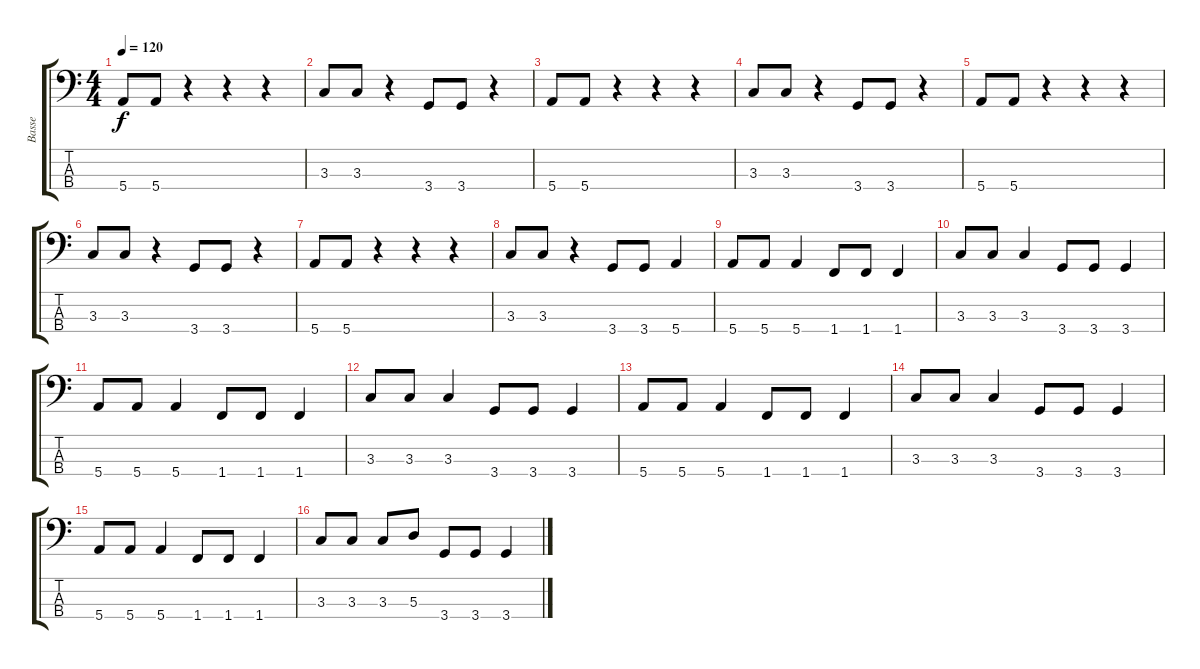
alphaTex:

\track ("Basse" "Basse") {instrument electricbassfinger}
\staff {score tabs}
\tuning (G2 D2 A1 E1) {hide}
\ts (4 4)
\tempo 120
\clef f4
\ks c
5.4.8{dy f} 5.4.8 r.4 r.4 r.4 |
3.3.8 3.3.8 r.4 3.4.8 3.4.8 r.4 |
5.4.8 5.4.8 r.4 r.4 r.4 |
3.3.8 3.3.8 r.4 3.4.8 3.4.8 r.4 |
5.4.8 5.4.8 r.4 r.4 r.4 |
3.3.8 3.3.8 r.4 3.4.8 3.4.8 r.4 |
5.4.8 5.4.8 r.4 r.4 r.4 |
3.3.8 3.3.8 r.4 3.4.8 3.4.8 5.4.4 |
5.4.8 5.4.8 5.4.4 1.4.8 1.4.8 1.4.4 |
3.3.8 3.3.8 3.3.4 3.4.8 3.4.8 3.4.4 |
5.4.8 5.4.8 5.4.4 1.4.8 1.4.8 1.4.4 |
3.3.8 3.3.8 3.3.4 3.4.8 3.4.8 3.4.4 |
5.4.8 5.4.8 5.4.4 1.4.8 1.4.8 1.4.4 |
3.3.8 3.3.8 3.3.4 3.4.8 3.4.8 3.4.4 |
5.4.8 5.4.8 5.4.4 1.4.8 1.4.8 1.4.4 |
3.3.8 3.3.8 3.3.8 5.3.8 3.4.8 3.4.8 3.4.4
